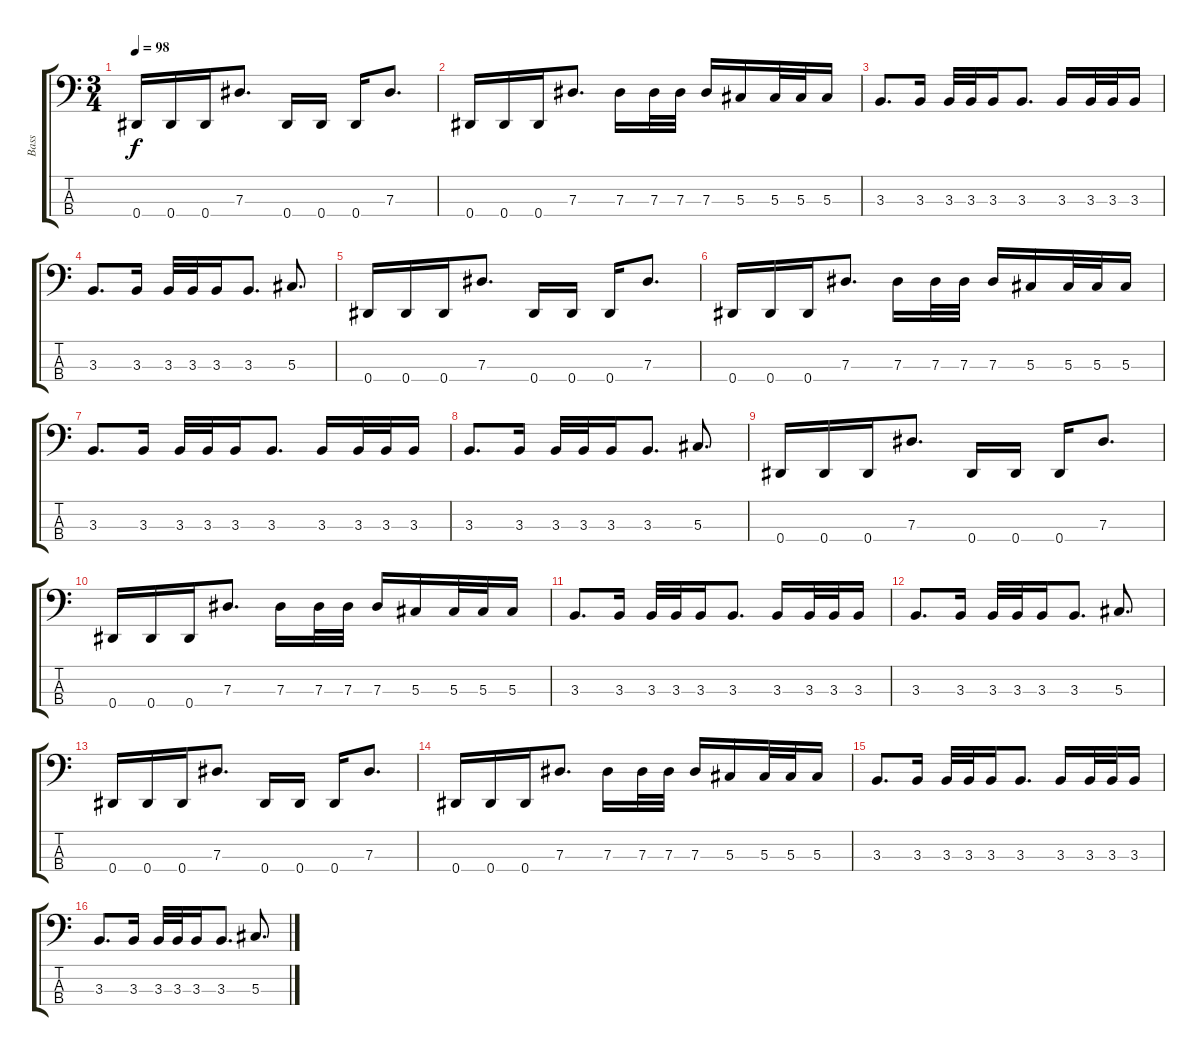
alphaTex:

\track ("Bass" "Bass") {instrument electricbassfinger}
\staff {score tabs}
\tuning (Gb2 Db2 Ab1 Eb1) {hide}
\ts (3 4)
\tempo 98
\clef f4
\ks c
0.4.16{dy f} 0.4.16 0.4.16 7.3.8{d} 0.4.16 0.4.16 0.4.16 7.3.8{d} |
0.4.16 0.4.16 0.4.16 7.3.8{d} 7.3.16 7.3.32 7.3.32 7.3.16 5.3.16 5.3.32 5.3.32 5.3.16 |
3.3.8{d} 3.3.16 3.3.32 3.3.32 3.3.16 3.3.8{d} 3.3.16 3.3.32 3.3.32 3.3.16 |
3.3.8{d} 3.3.16 3.3.32 3.3.32 3.3.16 3.3.8{d} 5.3.8{d} |
0.4.16 0.4.16 0.4.16 7.3.8{d} 0.4.16 0.4.16 0.4.16 7.3.8{d} |
0.4.16 0.4.16 0.4.16 7.3.8{d} 7.3.16 7.3.32 7.3.32 7.3.16 5.3.16 5.3.32 5.3.32 5.3.16 |
3.3.8{d} 3.3.16 3.3.32 3.3.32 3.3.16 3.3.8{d} 3.3.16 3.3.32 3.3.32 3.3.16 |
3.3.8{d} 3.3.16 3.3.32 3.3.32 3.3.16 3.3.8{d} 5.3.8{d} |
0.4.16 0.4.16 0.4.16 7.3.8{d} 0.4.16 0.4.16 0.4.16 7.3.8{d} |
0.4.16 0.4.16 0.4.16 7.3.8{d} 7.3.16 7.3.32 7.3.32 7.3.16 5.3.16 5.3.32 5.3.32 5.3.16 |
3.3.8{d} 3.3.16 3.3.32 3.3.32 3.3.16 3.3.8{d} 3.3.16 3.3.32 3.3.32 3.3.16 |
3.3.8{d} 3.3.16 3.3.32 3.3.32 3.3.16 3.3.8{d} 5.3.8{d} |
0.4.16 0.4.16 0.4.16 7.3.8{d} 0.4.16 0.4.16 0.4.16 7.3.8{d} |
0.4.16 0.4.16 0.4.16 7.3.8{d} 7.3.16 7.3.32 7.3.32 7.3.16 5.3.16 5.3.32 5.3.32 5.3.16 |
3.3.8{d} 3.3.16 3.3.32 3.3.32 3.3.16 3.3.8{d} 3.3.16 3.3.32 3.3.32 3.3.16 |
3.3.8{d} 3.3.16 3.3.32 3.3.32 3.3.16 3.3.8{d} 5.3.8{d}
